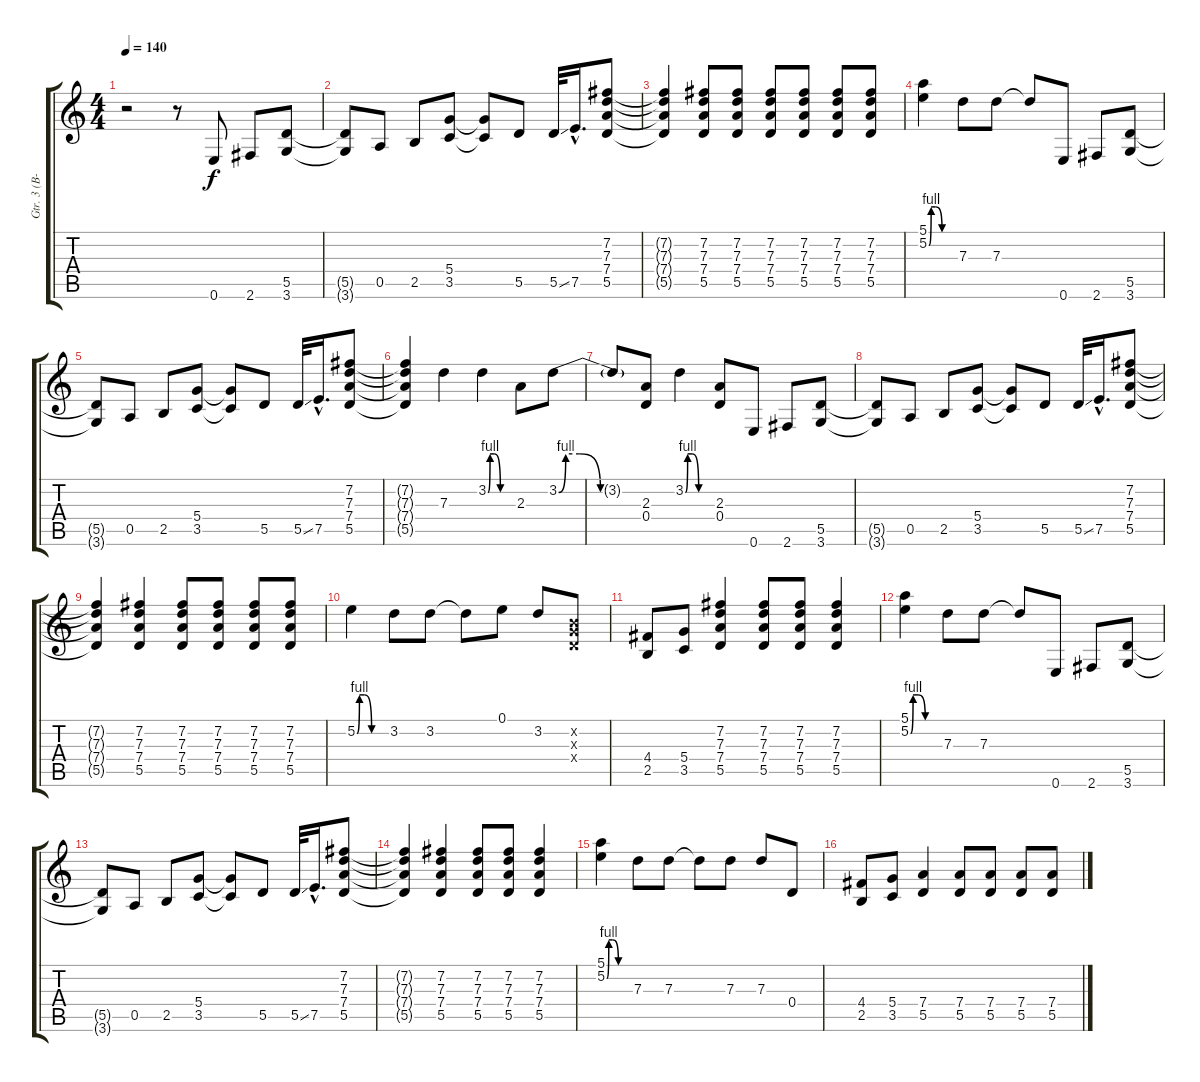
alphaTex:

\track ("Gtr. 3 (B-bender)" "Gtr. 3 (B-") {instrument distortionguitar}
\staff {score tabs}
\tuning (E4 B3 G3 D3 A2 E2) {hide}
\ts (4 4)
\tempo 140
\clef g2
\ks c
r.2{dy f instrument distortionguitar} r.8 0.6.8 2.6.8 (5.5 3.6).8 |
(5.5{t} 3.6{t}).8 0.5.8 2.5.8 (5.4 3.5).8 (5.4{t} 3.5{t}).8 5.5.8 5.5{ss}.32 7.5{hac}.16{d} (7.2 7.3 7.4 5.5).8 |
(7.2{t} 7.3{t} 7.4{t} 5.5{t}).4 (7.2 7.3 7.4 5.5).8 (7.2 7.3 7.4 5.5).8 (7.2 7.3 7.4 5.5).8 (7.2 7.3 7.4 5.5).8 (7.2 7.3 7.4 5.5).8 (7.2 7.3 7.4 5.5).8 |
(5.1 5.2{be (custom 0 0 5 4 15 4 30 0 45 0 60 0)}).4 7.3.8 7.3.8 7.3{t}.8 0.6.8 2.6.8 (5.5 3.6).8 |
(5.5{t} 3.6{t}).8 0.5.8 2.5.8 (5.4 3.5).8 (5.4{t} 3.5{t}).8 5.5.8 5.5{ss}.32 7.5{hac}.16{d} (7.2 7.3 7.4 5.5).8 |
(7.2{t} 7.3{t} 7.4{t} 5.5{t}).4 7.3.4 3.2{be (custom 0 0 5 4 15 4 30 0 45 0 60 0)}.4 2.3.8 3.2{be (custom 0 0 5 4 15 4 30 0 45 0 60 0)}.8 |
3.2{t}.8 (2.3 0.4).8 3.2{be (custom 0 0 5 4 15 4 30 0 45 0 60 0)}.4 (2.3 0.4).8 0.6.8 2.6.8 (5.5 3.6).8 |
(5.5{t} 3.6{t}).8 0.5.8 2.5.8 (5.4 3.5).8 (5.4{t} 3.5{t}).8 5.5.8 5.5{ss}.32 7.5{hac}.16{d} (7.2 7.3 7.4 5.5).8 |
(7.2{t} 7.3{t} 7.4{t} 5.5{t}).4 (7.2 7.3 7.4 5.5).4 (7.2 7.3 7.4 5.5).8 (7.2 7.3 7.4 5.5).8 (7.2 7.3 7.4 5.5).8 (7.2 7.3 7.4 5.5).8 |
5.2{be (custom 0 0 5 4 15 4 30 0 45 0 60 0)}.4 3.2.8 3.2.8 3.2{t}.8 0.1.8 3.2.8 (0.2{x} 0.3{x} 0.4{x}).8 |
(4.4 2.5).8 (5.4 3.5).8 (7.2 7.3 7.4 5.5).4 (7.2 7.3 7.4 5.5).8 (7.2 7.3 7.4 5.5).8 (7.2 7.3 7.4 5.5).4 |
(5.1 5.2{be (custom 0 0 5 4 15 4 30 0 45 0 60 0)}).4 7.3.8 7.3.8 7.3{t}.8 0.6.8 2.6.8 (5.5 3.6).8 |
(5.5{t} 3.6{t}).8 0.5.8 2.5.8 (5.4 3.5).8 (5.4{t} 3.5{t}).8 5.5.8 5.5{ss}.32 7.5{hac}.16{d} (7.2 7.3 7.4 5.5).8 |
(7.2{t} 7.3{t} 7.4{t} 5.5{t}).4 (7.2 7.3 7.4 5.5).4 (7.2 7.3 7.4 5.5).8 (7.2 7.3 7.4 5.5).8 (7.2 7.3 7.4 5.5).4 |
(5.1 5.2{be (custom 0 0 5 4 15 4 30 0 45 0 60 0)}).4 7.3.8 7.3.8 7.3{t}.8 7.3.8 7.3.8 0.4.8 |
(4.4 2.5).8 (5.4 3.5).8 (7.4 5.5).4 (7.4 5.5).8 (7.4 5.5).8 (7.4 5.5).8 (7.4 5.5).8
